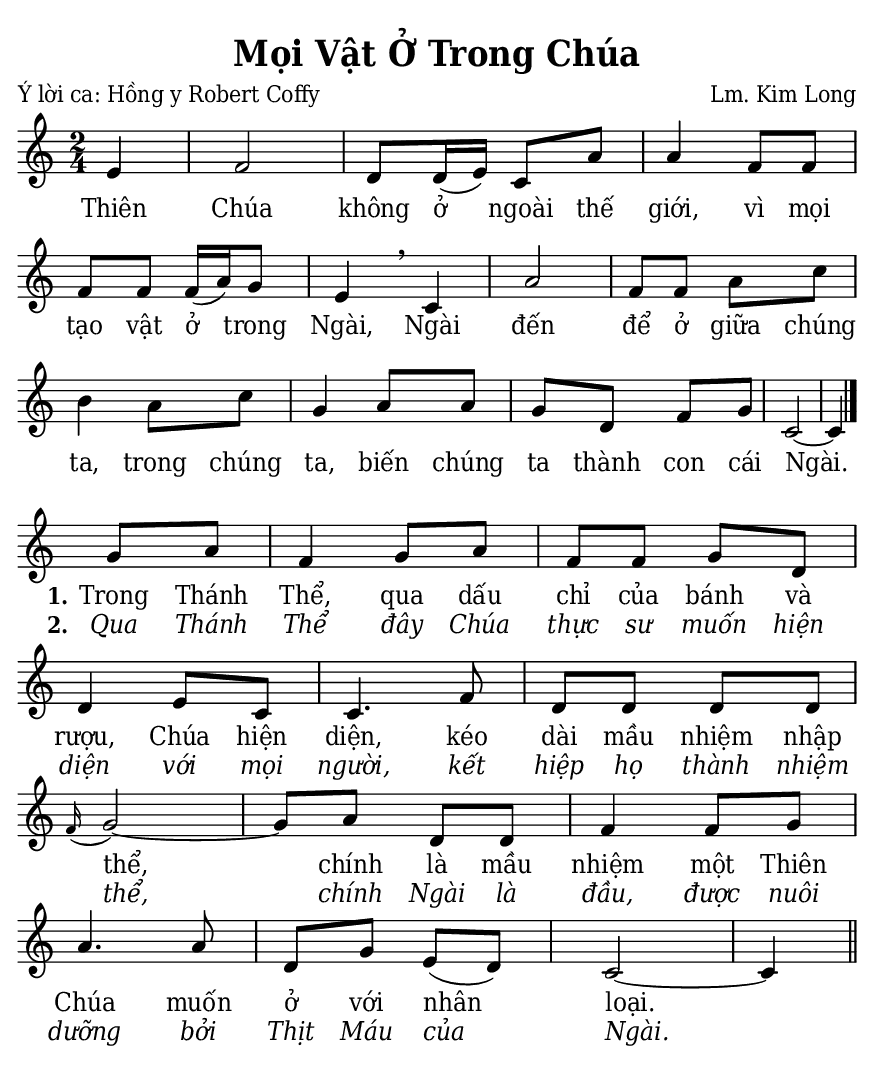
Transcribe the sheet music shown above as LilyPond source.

% Cài đặt chung
\version "2.24.3"
\include "english.ly"

\header {
  title = "Mọi Vật Ở Trong Chúa"
  poet = "Ý lời ca: Hồng y Robert Coffy"
  composer = "Lm. Kim Long"
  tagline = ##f
}

% Nhạc
nhacPhanMot = \relative c' {
  \key c \major
  \time 2/4
  \partial 4 e4 |
  f2 |
  d8 d16 (e) c8 a' |
  a4 f8 f |
  f f f16 (a) g8 |
  e4 \breathe c |
  a'2 |
  f8 f a c |
  b4 a8 c |
  g4 a8 a |
  g d f g |
  c,2 ~ |
  c4 \bar "|."
}

nhacPhanHai = \relative c'' {
  \key c \major
  \time 2/4
  \partial 4 g8 a |
  f4 g8 a |
  f f g d |
  d4 e8 c |
  c4. f8 |
  d d d d |
  \grace f16 (g2) ~ |
  g8 a d, d |
  f4 f8 g |
  a4. a8 |
  d, g e (d) |
  c2 ~ |
  c4 \bar "||"
}

% Lời
loiPhanMot = \lyricmode {
  Thiên Chúa không ở ngoài thế giới,
  vì mọi tạo vật ở trong Ngài,
  Ngài đến để ở giữa chúng ta,
  trong chúng ta, biến chúng ta thành con cái Ngài.
}

loiPhanHai = \lyricmode {
  <<
    {
      \set stanza = "1."
      Trong Thánh Thể, qua dấu chỉ của bánh và rượu,
      Chúa hiện diện, kéo dài mầu nhiệm nhập thể,
      chính là mầu nhiệm một Thiên Chúa muốn ở với nhân loại.
    }
    \new Lyrics {
	    \set associatedVoice = "beSop"
	    \set stanza = "2."
      \override Lyrics.LyricText.font-shape = #'italic
      Qua Thánh Thể đây Chúa thực sư muốn hiện diện với mọi người,
      kết hiệp họ thành nhiệm thể, chính Ngài là đầu,
      được nuôi dưỡng bởi Thịt Máu của Ngài.
    }
  >>
}

% Dàn trang
\paper {
  #(set-paper-size "a5")
  top-margin = 3\mm
  bottom-margin = 3\mm
  left-margin = 3\mm
  right-margin = 3\mm
  indent = #0
  #(define fonts
	 (make-pango-font-tree "Deja Vu Serif Condensed"
	 		       "Deja Vu Serif Condensed"
			       "Deja Vu Serif Condensed"
			       (/ 20 20)))
  print-page-number = ##f
}

\score {
  <<
    \new Staff <<
        \clef treble
        \new Voice = beSop {
          \nhacPhanMot
        }
      \new Lyrics \lyricsto beSop \loiPhanMot
    >>
  >>
  \layout {
    \override Lyrics.LyricSpace.minimum-distance = #2.2
    \override Score.BarNumber.break-visibility = ##(#f #f #f)
    \override Score.SpacingSpanner.uniform-stretching = ##t
    ragged-last = ##f
  }
}

\score {
  <<
    \new Staff <<
        \clef treble
        \new Voice = beSop {
          \nhacPhanHai
        }
      \new Lyrics \lyricsto beSop \loiPhanHai
    >>
  >>
  \layout {
    \override Staff.TimeSignature.transparent = ##t
    \override Lyrics.LyricSpace.minimum-distance = #2.5
    \override Score.BarNumber.break-visibility = ##(#f #f #f)
    \override Score.SpacingSpanner.uniform-stretching = ##t
    ragged-last = ##f
  }
}
